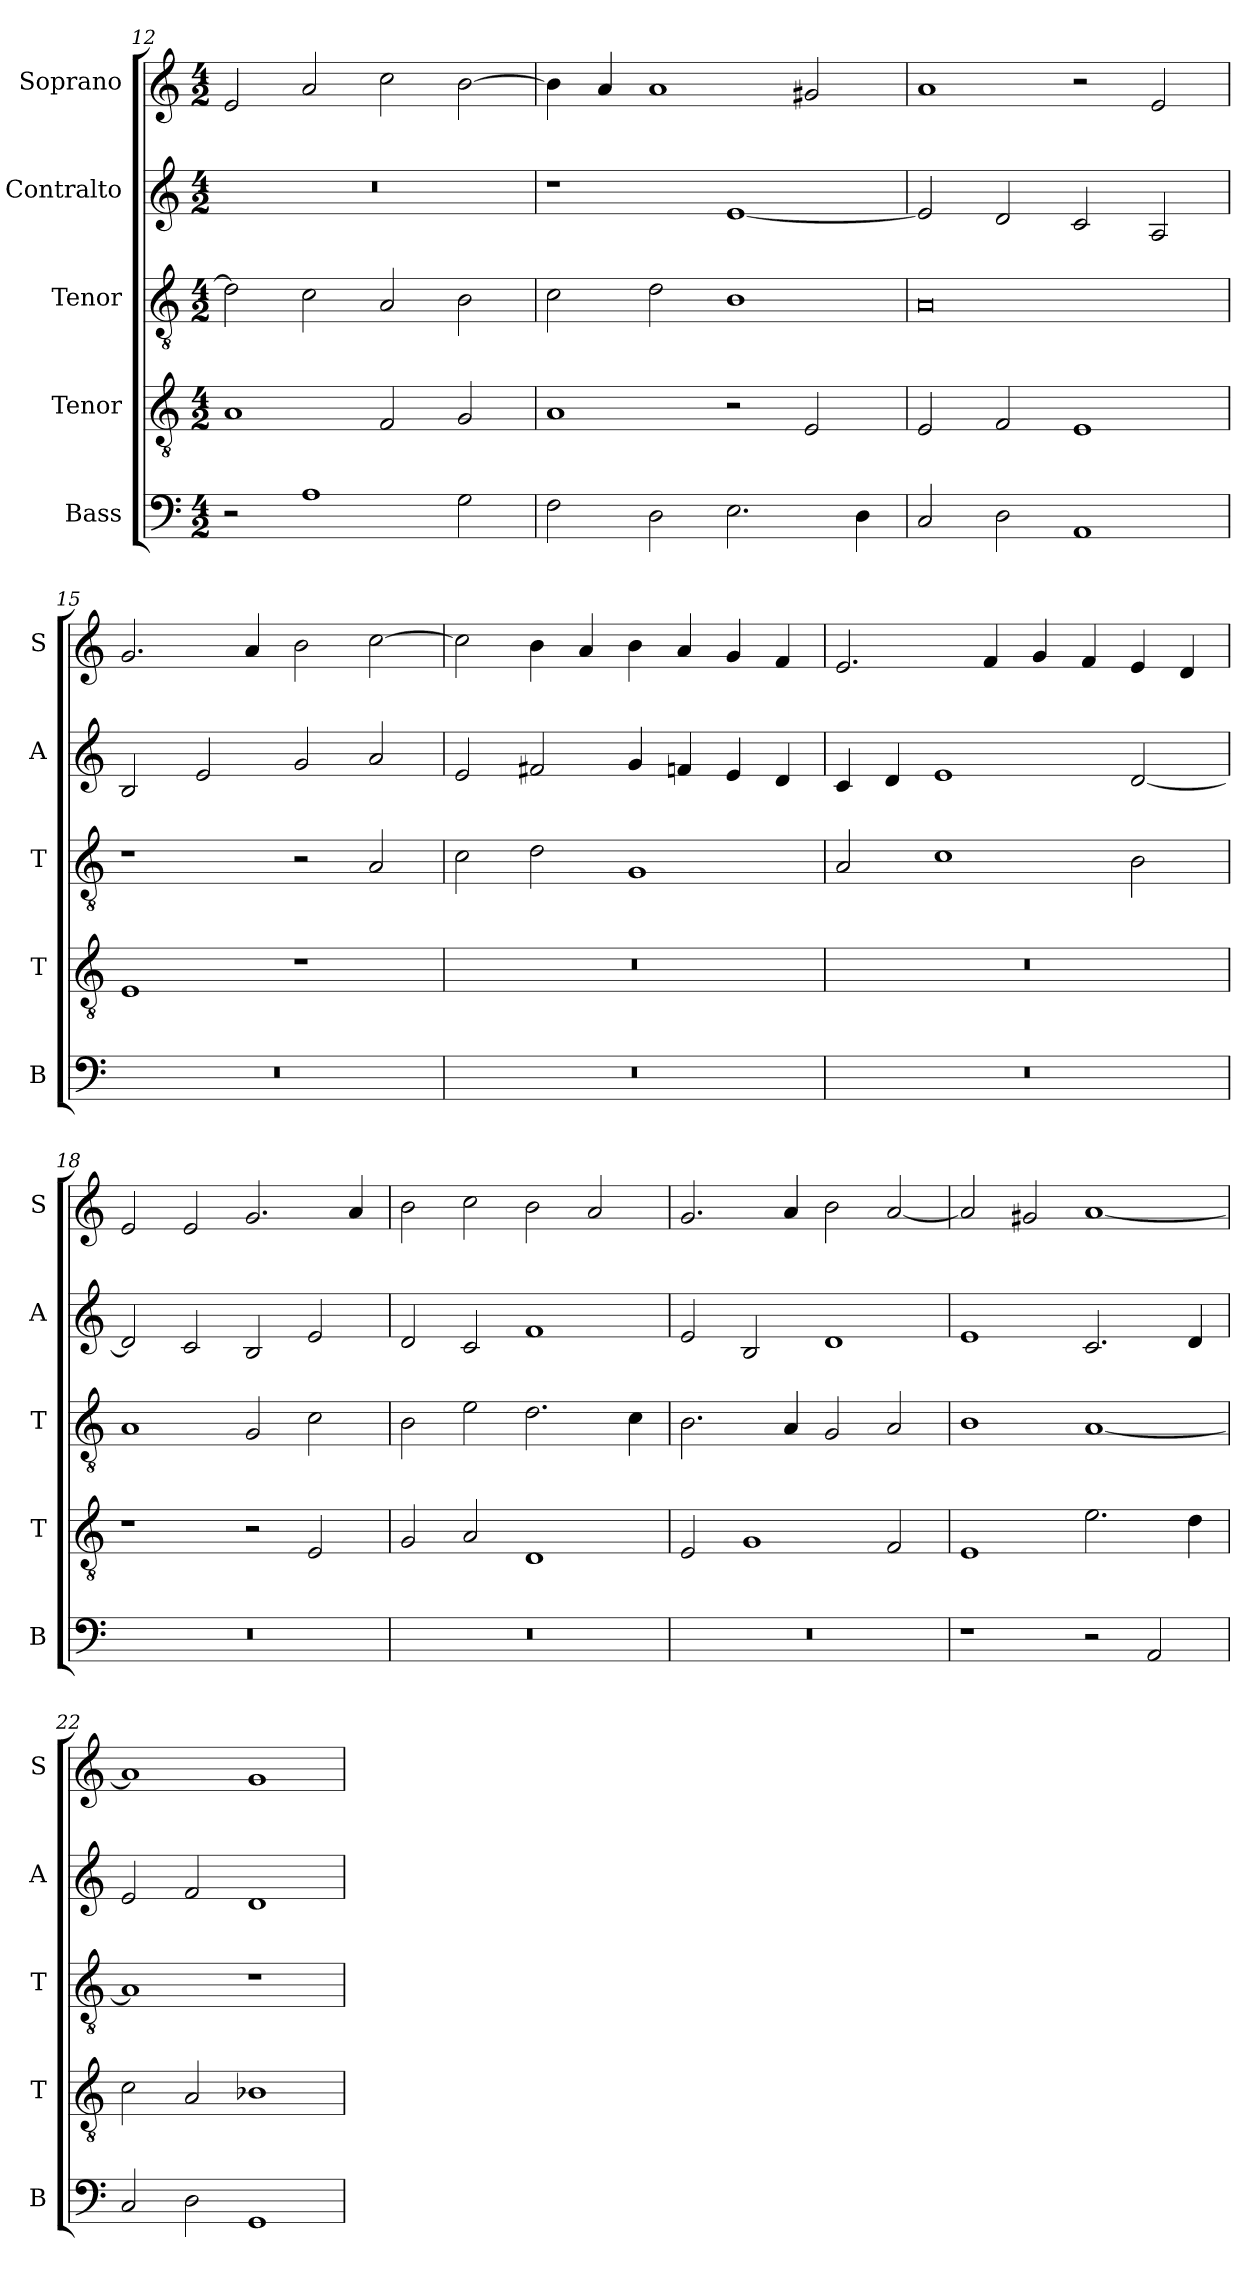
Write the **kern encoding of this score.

**kern	**kern	**kern	**kern	**kern
*part5	*part4	*part3	*part2	*part1
*staff5	*staff4	*staff3	*staff2	*staff1
*I"Bass	*I"Tenor	*I"Tenor	*I"Contralto	*I"Soprano
*I'B	*I'T	*I'T	*I'A	*I'S
*clefF4	*clefGv2	*clefGv2	*clefG2	*clefG2
*k[]	*k[]	*k[]	*k[]	*k[]
*D:dor	*D:dor	*D:dor	*D:dor	*D:dor
*M4/2	*M4/2	*M4/2	*M4/2	*M4/2
=12	=12	=12	=12	=12
2r	1A	2d]	0r	2e
1A	.	2c	.	2a
.	2F	2A	.	2cc
2G	2G	2B	.	[2b
=13	=13	=13	=13	=13
2F	1A	2c	1r	4b]
.	.	.	.	4a
2D	.	2d	.	1a
2.E	2r	1B	[1e	.
.	2E	.	.	2g#X
4D	.	.	.	.
=14	=14	=14	=14	=14
2C	2E	0A	2e]	1a
2D	2F	.	2d	.
1AA	1E	.	2c	2r
.	.	.	2A	2e
=15	=15	=15	=15	=15
0r	1E	1r	2B	2.g
.	.	.	2e	.
.	.	.	.	4a
.	1r	2r	2g	2b
.	.	2A	2a	[2cc
=16	=16	=16	=16	=16
0r	0r	2c	2e	2cc]
.	.	2d	2f#X	4b
.	.	.	.	4a
.	.	1G	4g	4b
.	.	.	4fn	4a
.	.	.	4e	4g
.	.	.	4d	4f
=17	=17	=17	=17	=17
0r	0r	2A	4c	2.e
.	.	.	4d	.
.	.	1c	1e	.
.	.	.	.	4f
.	.	.	.	4g
.	.	.	.	4f
.	.	2B	[2d	4e
.	.	.	.	4d
=18	=18	=18	=18	=18
0r	1r	1A	2d]	2e
.	.	.	2c	2e
.	2r	2G	2B	2.g
.	2E	2c	2e	.
.	.	.	.	4a
=19	=19	=19	=19	=19
0r	2G	2B	2d	2b
.	2A	2e	2c	2cc
.	1D	2.d	1f	2b
.	.	.	.	2a
.	.	4c	.	.
=20	=20	=20	=20	=20
0r	2E	2.B	2e	2.g
.	1G	.	2B	.
.	.	4A	.	4a
.	.	2G	1d	2b
.	2F	2A	.	[2a
=21	=21	=21	=21	=21
1r	1E	1B	1e	2a]
.	.	.	.	2g#X
2r	2.e	[1A	2.c	[1a
2AA	.	.	.	.
.	4d	.	4d	.
=22	=22	=22	=22	=22
2C	2c	1A]	2e	1a]
2D	2A	.	2f	.
1GG	1B-X	1r	1d	1g
=	=	=	=	=
*-	*-	*-	*-	*-
